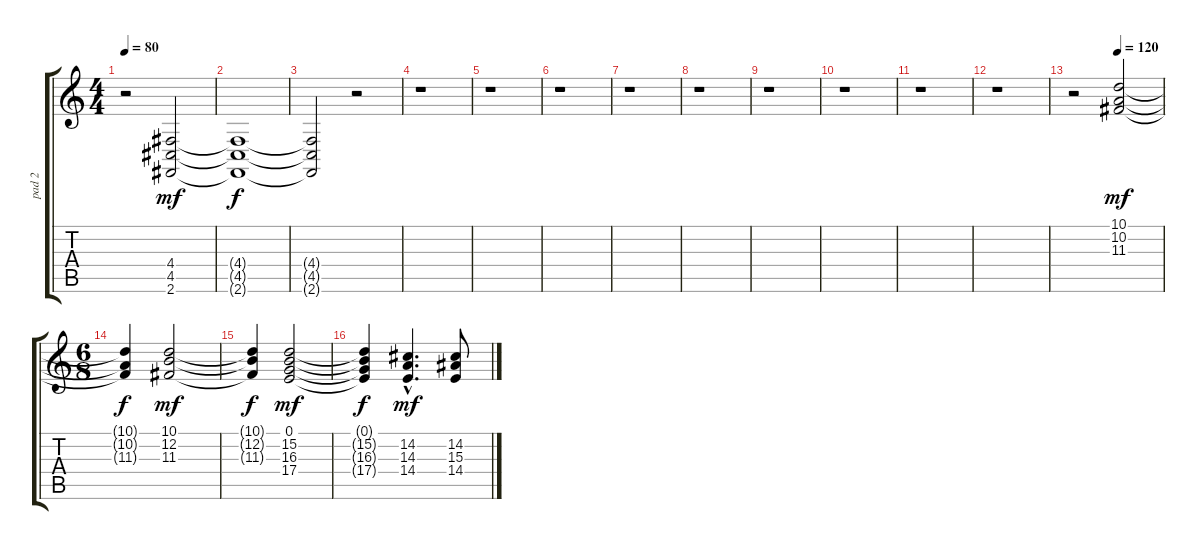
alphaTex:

\track ("pad 2" "pad 2") {instrument pad8sweep}
\staff {score tabs}
\tuning (E4 B3 G3 D3 A2 E2) {hide}
\ts (4 4)
\tempo 80
\clef g2
\ks c
r.2{dy mf instrument pad8sweep} (4.4 4.5 2.6).2 |
(4.4{t} 4.5{t} 2.6{t}).1{dy f} |
(4.4{t} 4.5{t} 2.6{t}).2 r.2 |
r.1 |
r.1 |
r.1 |
r.1 |
r.1 |
r.1 |
r.1 |
r.1 |
r.1 |
\tempo (120 0.5)
r.2 (10.1 10.2 11.3).2{dy mf instrument synthstrings1} |
\ts (6 8)
(10.1{t} 10.2{t} 11.3{t}).4{dy f} (10.1 12.2 11.3).2{dy mf} |
(10.1{t} 12.2{t} 11.3{t}).4{dy f} (0.1 15.2 16.3 17.4).2{dy mf} |
(0.1{t} 15.2{t} 16.3{t} 17.4{t}).4{dy f} (14.2{hac} 14.3{hac} 14.4{hac}).4{d dy mf} (14.2 15.3 14.4).8
